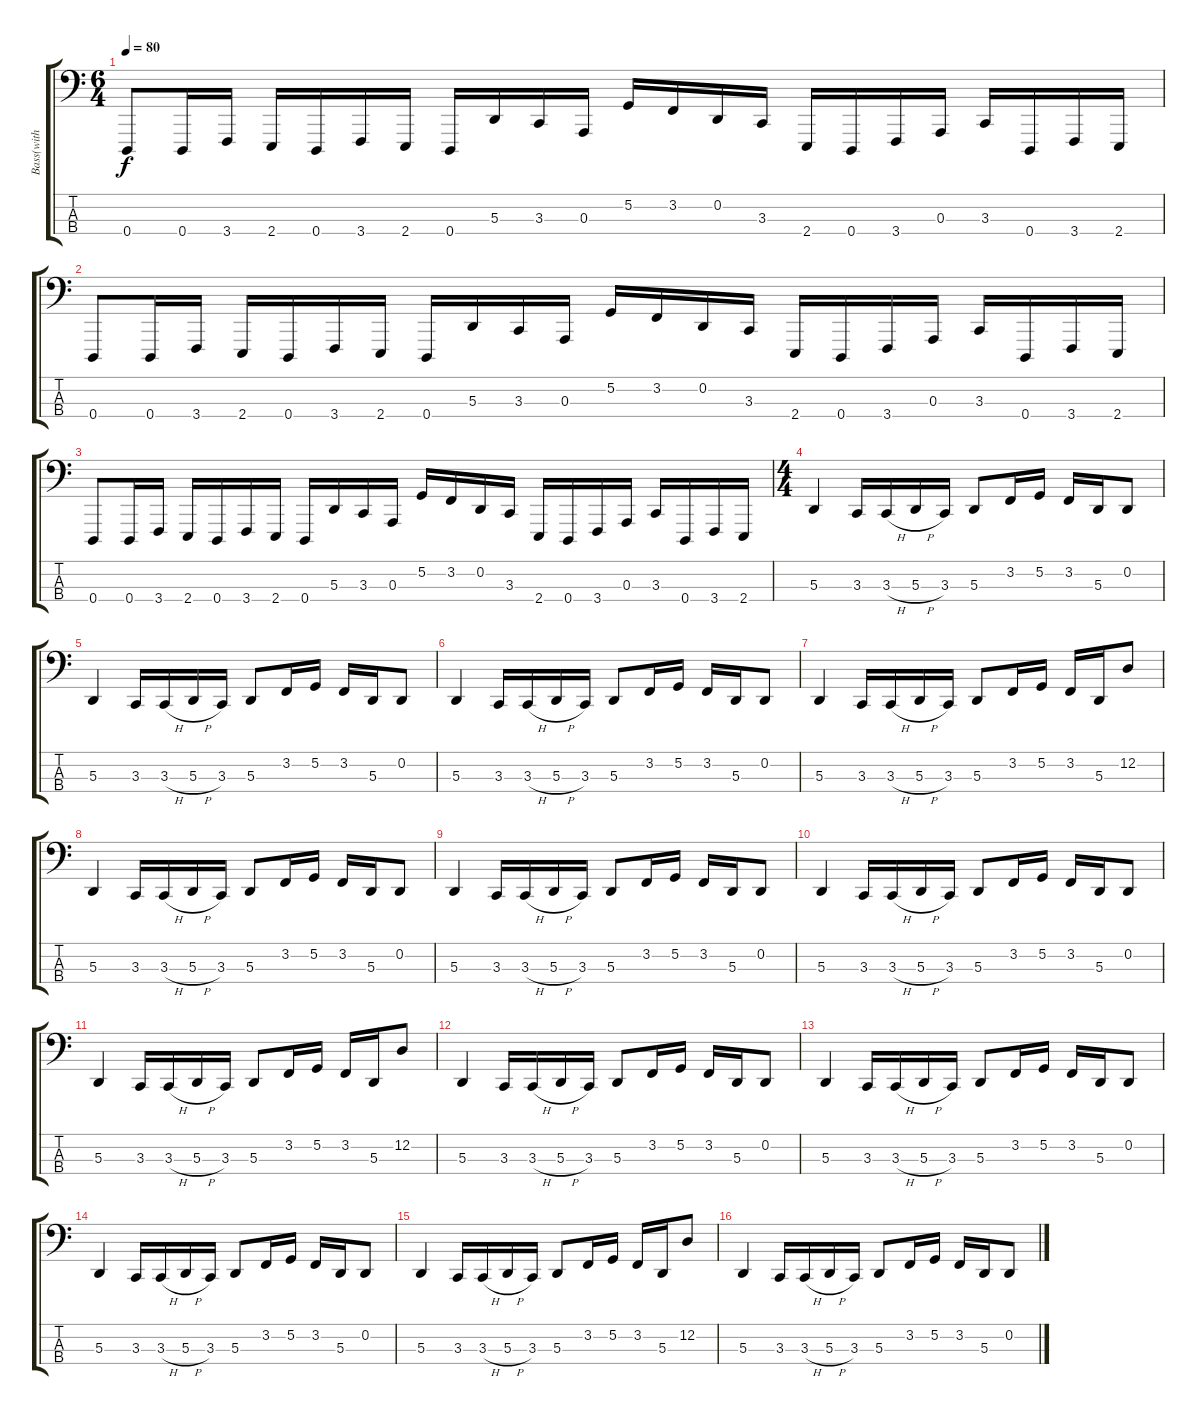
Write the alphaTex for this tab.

\track ("Bass(with sawtooth pedal)" "Bass(with ") {instrument lead2sawtooth}
\staff {score tabs}
\tuning (G2 D2 A1 D1) {hide}
\ts (6 4)
\tempo 80
\clef f4
\ks c
0.4.8{dy f} 0.4.16 3.4.16 2.4.16 0.4.16 3.4.16 2.4.16 0.4.16 5.3.16 3.3.16 0.3.16 5.2.16 3.2.16 0.2.16 3.3.16 2.4.16 0.4.16 3.4.16 0.3.16 3.3.16 0.4.16 3.4.16 2.4.16 |
0.4.8 0.4.16 3.4.16 2.4.16 0.4.16 3.4.16 2.4.16 0.4.16 5.3.16 3.3.16 0.3.16 5.2.16 3.2.16 0.2.16 3.3.16 2.4.16 0.4.16 3.4.16 0.3.16 3.3.16 0.4.16 3.4.16 2.4.16 |
0.4.8 0.4.16 3.4.16 2.4.16 0.4.16 3.4.16 2.4.16 0.4.16 5.3.16 3.3.16 0.3.16 5.2.16 3.2.16 0.2.16 3.3.16 2.4.16 0.4.16 3.4.16 0.3.16 3.3.16 0.4.16 3.4.16 2.4.16 |
\ts (4 4)
5.3.4 3.3.16 3.3{h}.16 5.3{h}.16 3.3.16 5.3.8 3.2.16 5.2.16 3.2.16 5.3.16 0.2.8 |
5.3.4 3.3.16 3.3{h}.16 5.3{h}.16 3.3.16 5.3.8 3.2.16 5.2.16 3.2.16 5.3.16 0.2.8 |
5.3.4 3.3.16 3.3{h}.16 5.3{h}.16 3.3.16 5.3.8 3.2.16 5.2.16 3.2.16 5.3.16 0.2.8 |
5.3.4 3.3.16 3.3{h}.16 5.3{h}.16 3.3.16 5.3.8 3.2.16 5.2.16 3.2.16 5.3.16 12.2.8 |
5.3.4 3.3.16 3.3{h}.16 5.3{h}.16 3.3.16 5.3.8 3.2.16 5.2.16 3.2.16 5.3.16 0.2.8 |
5.3.4 3.3.16 3.3{h}.16 5.3{h}.16 3.3.16 5.3.8 3.2.16 5.2.16 3.2.16 5.3.16 0.2.8 |
5.3.4 3.3.16 3.3{h}.16 5.3{h}.16 3.3.16 5.3.8 3.2.16 5.2.16 3.2.16 5.3.16 0.2.8 |
5.3.4 3.3.16 3.3{h}.16 5.3{h}.16 3.3.16 5.3.8 3.2.16 5.2.16 3.2.16 5.3.16 12.2.8 |
5.3.4 3.3.16 3.3{h}.16 5.3{h}.16 3.3.16 5.3.8 3.2.16 5.2.16 3.2.16 5.3.16 0.2.8 |
5.3.4 3.3.16 3.3{h}.16 5.3{h}.16 3.3.16 5.3.8 3.2.16 5.2.16 3.2.16 5.3.16 0.2.8 |
5.3.4 3.3.16 3.3{h}.16 5.3{h}.16 3.3.16 5.3.8 3.2.16 5.2.16 3.2.16 5.3.16 0.2.8 |
5.3.4 3.3.16 3.3{h}.16 5.3{h}.16 3.3.16 5.3.8 3.2.16 5.2.16 3.2.16 5.3.16 12.2.8 |
5.3.4 3.3.16 3.3{h}.16 5.3{h}.16 3.3.16 5.3.8 3.2.16 5.2.16 3.2.16 5.3.16 0.2.8
